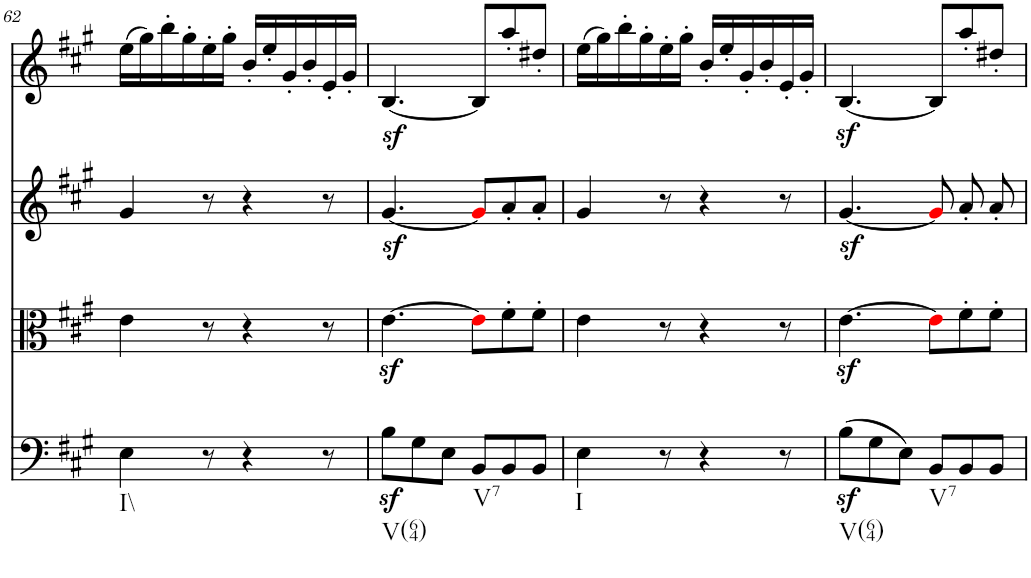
**kern	**kern	**kern	**kern
*part4	*part3	*part2	*part1
*staff4	*staff3	*staff2	*staff1
*I"Violoncello	*I"Viola	*I"Violin 2	*I"Violin 1
*I'Vc	*I'Vla	*I'Vln	*I'Vln
!!LO:PB:g=z
*clefC4	*clefC3	*clefG2	*clefG2
*k[f#c#g#]	*k[f#c#g#]	*k[f#c#g#]	*k[f#c#g#]
*A:	*A:	*A:	*A:
*M6/8	*M6/8	*M6/8	*M6/8
=62	=62	=62	=62
!LO:TX:b:t=I\\	!	!	!
4E\	4e\	4g#/	(16ee\LL
.	.	.	16gg#\)
.	.	.	16bb'\
.	.	.	16gg#'\
8r	8r	8r	16ee'\
.	.	.	16gg#'\JJ
4r	4r	4r	16b'/LL
.	.	.	16ee'/
.	.	.	16g#'/
.	.	.	16b'/
8r	8r	8r	16e'/
.	.	.	16g#'/JJ
=63	=63	=63	=63
!LO:TX:b:t=V(64)	!	!	!
8Bz<\L	[4.ez<\	[4.g#z</	[4.Bz</
8G#\	.	.	.
8E\J	.	.	.
!LO:TX:b:t=V7	!	!	!
8BB/L	8ei\L]	8g#i/L]	8B/L]
8BB/	8f#'\	8a'/	8aa'/
8BB/J	8f#'\J	8a'/J	8dd#X'/J
=64	=64	=64	=64
!LO:TX:b:t=I	!	!	!
4E\	4e\	4g#/	(16ee\LL
.	.	.	16gg#\)
.	.	.	16bb'\
.	.	.	16gg#'\
8r	8r	8r	16ee'\
.	.	.	16gg#'\JJ
4r	4r	4r	16b'/LL
.	.	.	16ee'/
.	.	.	16g#'/
.	.	.	16b'/
8r	8r	8r	16e'/
.	.	.	16g#'/JJ
=65	=65	=65	=65
!LO:TX:b:t=V(64)	!	!	!
(8Bz<\L	[4.ez<\	[4.g#z>/	[4.B/
8G#\	.	.	.
8E\J)	.	.	.
!LO:TX:b:t=V7	!	!	!
8BB/L	8ei\L]	8g#i/]	8B/L]
8BB/	8f#'\	8a'/	8aa'/
8BB/J	8f#'\J	8a'/	8dd#X'/J
=	=	=	=
*-	*-	*-	*-
